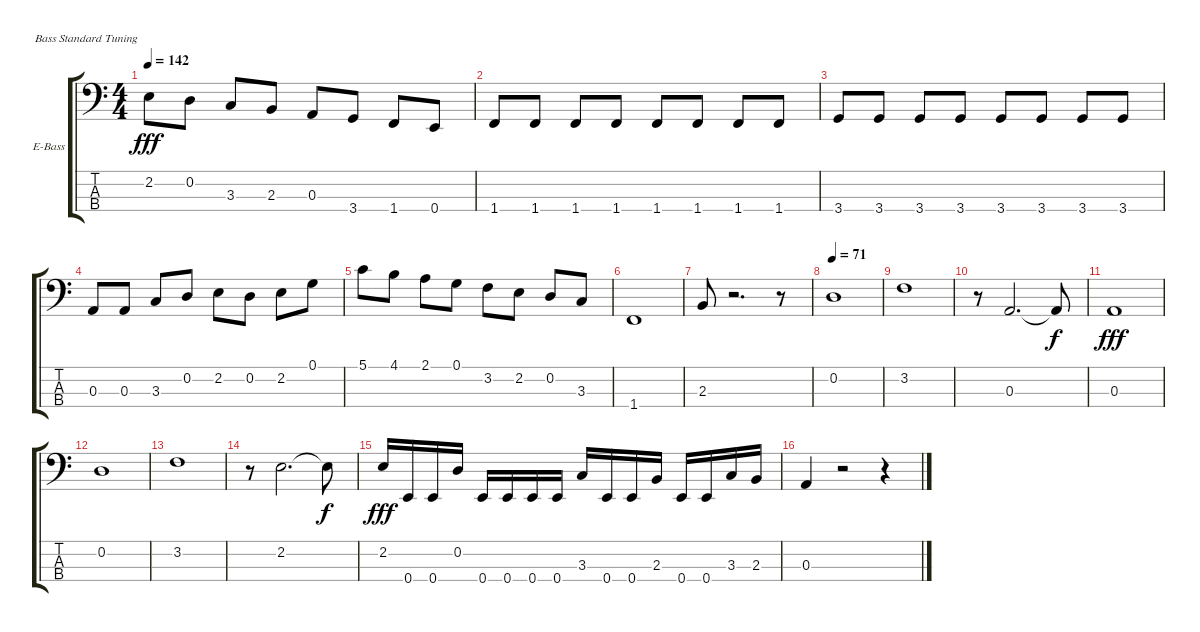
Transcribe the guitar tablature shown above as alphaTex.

\bracketExtendMode groupsimilarinstruments
\firstSystemTrackNameOrientation horizontal
\otherSystemsTrackNameOrientation horizontal
\track ("Виталий Дубинин" "E-Bass") {instrument electricbassfinger}
\staff {score tabs}
\tuning (G2 D2 A1 E1)
\ts (4 4)
\tempo 142
\clef f4
\ks c
2.2.8{dy fff} 0.2.8 3.3.8 2.3.8 0.3.8 3.4.8 1.4.8 0.4.8 |
1.4.8 1.4.8 1.4.8 1.4.8 1.4.8 1.4.8 1.4.8 1.4.8 |
3.4.8 3.4.8 3.4.8 3.4.8 3.4.8 3.4.8 3.4.8 3.4.8 |
0.3.8 0.3.8 3.3.8 0.2.8 2.2.8 0.2.8 2.2.8 0.1.8 |
5.1.8 4.1.8 2.1.8 0.1.8 3.2.8 2.2.8 0.2.8 3.3.8 |
1.4.1 |
2.3.8 r.2{d} r.8 |
\tempo 71
0.2.1 |
3.2.1 |
r.8 0.3.2{d} 0.3{t}.8{dy f} |
0.3.1{dy fff} |
0.2.1 |
3.2.1 |
r.8 2.2.2{d} 2.2{t}.8{dy f} |
2.2.16{dy fff} 0.4.16 0.4.16 0.2.16 0.4.16 0.4.16 0.4.16 0.4.16 3.3.16 0.4.16 0.4.16 2.3.16 0.4.16 0.4.16 3.3.16 2.3.16 |
0.3.4 r.2 r.4
